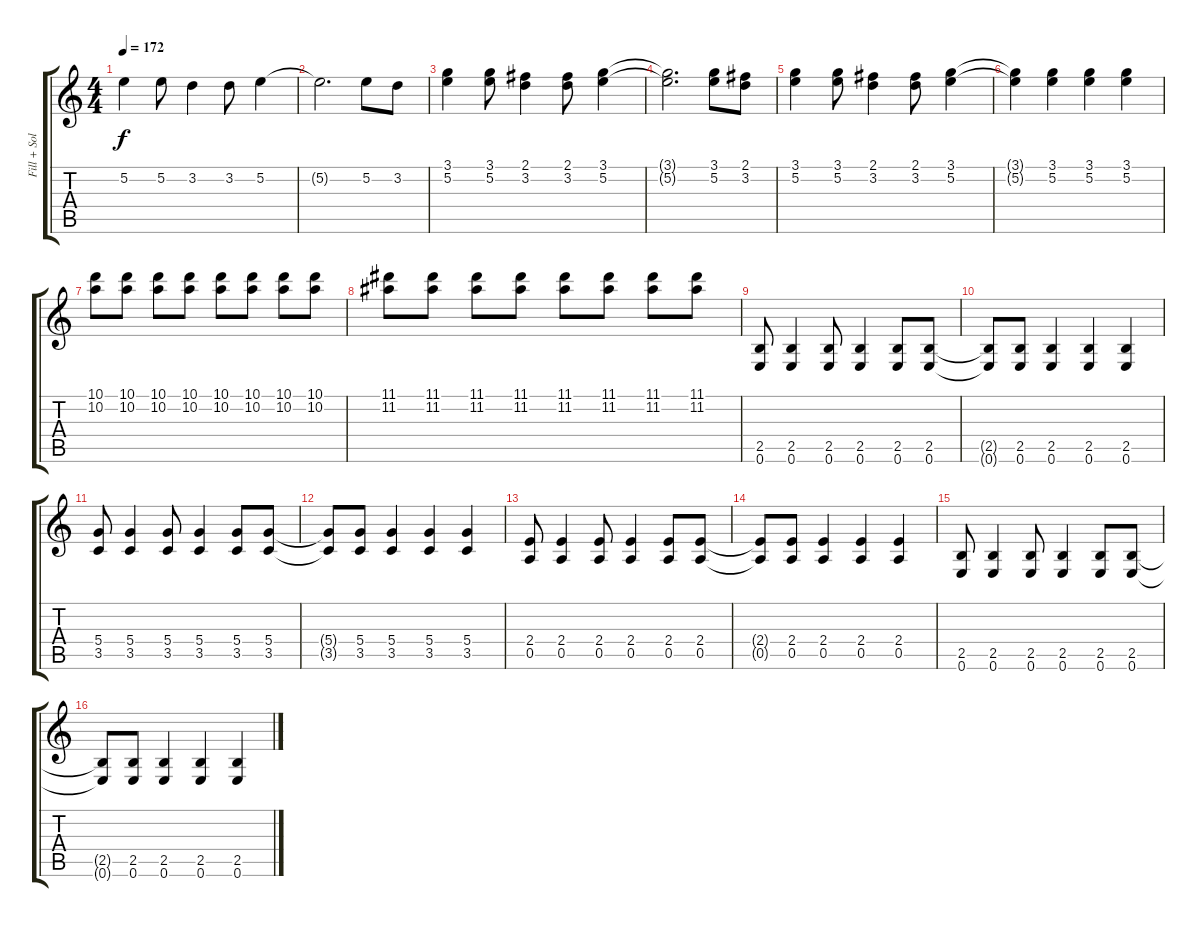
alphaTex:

\track ("Fill + Solo" "Fill + Sol") {instrument overdrivenguitar}
\staff {score tabs}
\tuning (E4 B3 G3 D3 A2 E2) {hide}
\ts (4 4)
\tempo 172
\clef g2
\ks c
5.2.4{dy f} 5.2.8 3.2.4 3.2.8 5.2.4 |
5.2{t}.2{d} 5.2.8 3.2.8 |
(3.1 5.2).4 (3.1 5.2).8 (2.1 3.2).4 (2.1 3.2).8 (3.1 5.2).4 |
(3.1{t} 5.2{t}).2{d} (3.1 5.2).8 (2.1 3.2).8 |
(3.1 5.2).4 (3.1 5.2).8 (2.1 3.2).4 (2.1 3.2).8 (3.1 5.2).4 |
(3.1{t} 5.2{t}).4 (3.1 5.2).4 (3.1 5.2).4 (3.1 5.2).4 |
(10.1 10.2).8 (10.1 10.2).8 (10.1 10.2).8 (10.1 10.2).8 (10.1 10.2).8 (10.1 10.2).8 (10.1 10.2).8 (10.1 10.2).8 |
(11.1 11.2).8 (11.1 11.2).8 (11.1 11.2).8 (11.1 11.2).8 (11.1 11.2).8 (11.1 11.2).8 (11.1 11.2).8 (11.1 11.2).8 |
(2.5 0.6).8 (2.5 0.6).4 (2.5 0.6).8 (2.5 0.6).4 (2.5 0.6).8 (2.5 0.6).8 |
(2.5{t} 0.6{t}).8 (2.5 0.6).8 (2.5 0.6).4 (2.5 0.6).4 (2.5 0.6).4 |
(5.4 3.5).8 (5.4 3.5).4 (5.4 3.5).8 (5.4 3.5).4 (5.4 3.5).8 (5.4 3.5).8 |
(5.4{t} 3.5{t}).8 (5.4 3.5).8 (5.4 3.5).4 (5.4 3.5).4 (5.4 3.5).4 |
(2.4 0.5).8 (2.4 0.5).4 (2.4 0.5).8 (2.4 0.5).4 (2.4 0.5).8 (2.4 0.5).8 |
(2.4{t} 0.5{t}).8 (2.4 0.5).8 (2.4 0.5).4 (2.4 0.5).4 (2.4 0.5).4 |
(2.5 0.6).8 (2.5 0.6).4 (2.5 0.6).8 (2.5 0.6).4 (2.5 0.6).8 (2.5 0.6).8 |
(2.5{t} 0.6{t}).8 (2.5 0.6).8 (2.5 0.6).4 (2.5 0.6).4 (2.5 0.6).4
